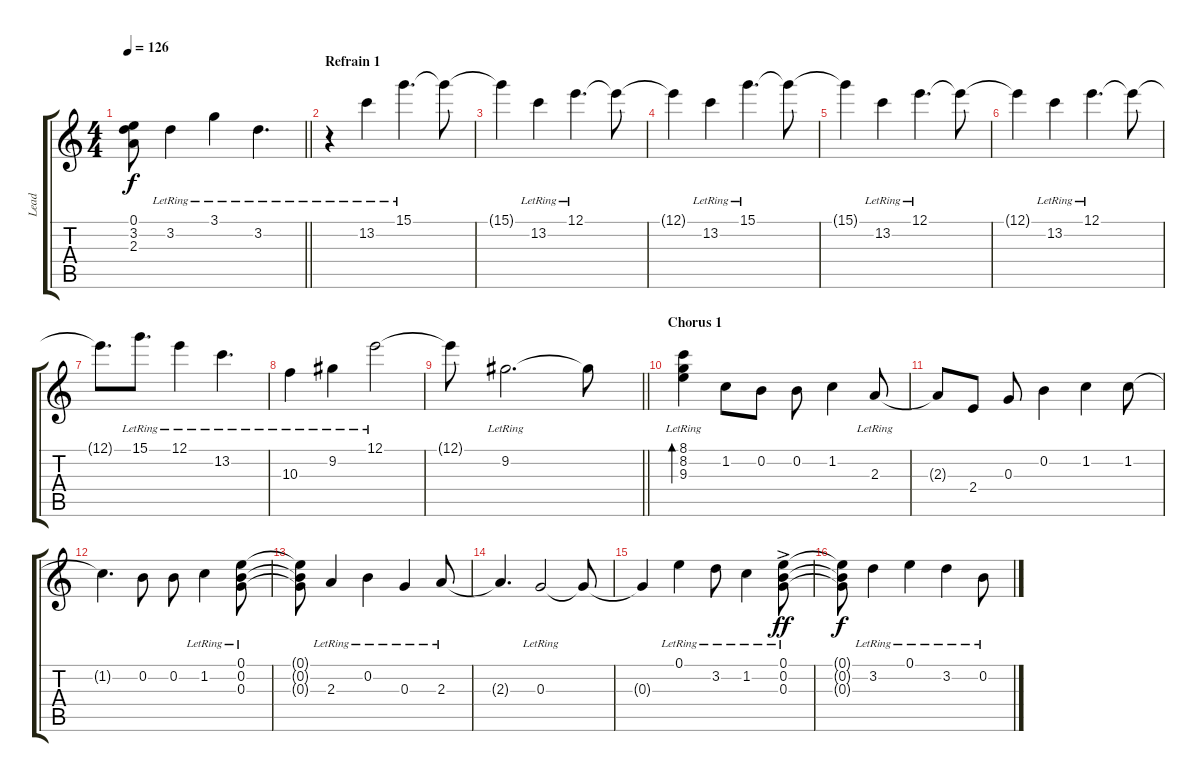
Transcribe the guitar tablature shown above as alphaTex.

\track ("Lead" "Lead") {instrument electricguitarclean}
\staff {score tabs}
\tuning (E4 B3 G3 D3 A2 E2) {hide}
\ts (4 4)
\tempo 126
\clef g2
\barLineRight lightlight
\ks c
(0.1{t} 3.2{t} 2.3{t}).8{dy f} 3.2{lr}.4{volume 16 instrument electricguitarclean} 3.1{lr}.4 3.2{lr}.4{d} |
\section ("" "Refrain 1")
r.4 13.2{lr}.4{volume 16 instrument electricguitarclean} 15.1{lr}.4{d} 15.1{t}.8 |
15.1{t}.4 13.2{lr}.4 12.1{lr}.4{d} 12.1{t}.8 |
12.1{t}.4 13.2{lr}.4 15.1{lr}.4{d} 15.1{t}.8 |
15.1{t}.4 13.2{lr}.4 12.1{lr}.4{d} 12.1{t}.8 |
12.1{t}.4 13.2{lr}.4 12.1{lr}.4{d} 12.1{t}.8 |
12.1{t}.8{d} 15.1{lr}.8{d} 12.1{lr}.4 13.2{lr}.4{d} |
10.3{lr}.4{volume 16 instrument electricguitarclean} 9.2{lr}.4 12.1{lr}.2 |
\barLineRight lightlight
12.1{t}.8 9.2{lr}.2{d volume 13 instrument electricguitarclean} 9.2{t}.8 |
\section ("" "Chorus 1")
(8.1{lr} 8.2{lr} 9.3{lr}).4{bd 60 volume 13 instrument electricguitarclean} 1.2.8{volume 13 instrument electricguitarclean} 0.2.8 0.2.8 1.2.4 2.3{lr}.8 |
2.3{t}.8 2.4.8 0.3.8 0.2.4 1.2.4 1.2.8 |
1.2{t}.4{d} 0.2.8{volume 13 instrument electricguitarclean} 0.2.8 1.2{lr}.4 (0.1{lr} 0.2{lr} 0.3{lr}).8 |
(0.1{t} 0.2{t} 0.3{t}).8 2.3{lr}.4 0.2{lr}.4 0.3{lr}.4 2.3{lr}.8{volume 16 instrument electricguitarclean} |
2.3{t}.4{d} 0.3{lr}.2 0.3{t}.8 |
0.3{t}.4 0.1{lr}.4{volume 16 instrument electricguitarclean} 3.2{lr}.8 1.2{lr}.4 (0.1{lr} 0.2{lr} 0.3{ac lr}).8{dy ff volume 13 instrument electricguitarclean} |
(0.1{t} 0.2{t} 0.3{t}).8{dy f} 3.2{lr}.4{volume 13 instrument electricguitarclean} 0.1{lr}.4 3.2{lr}.4 0.2{lr}.8
